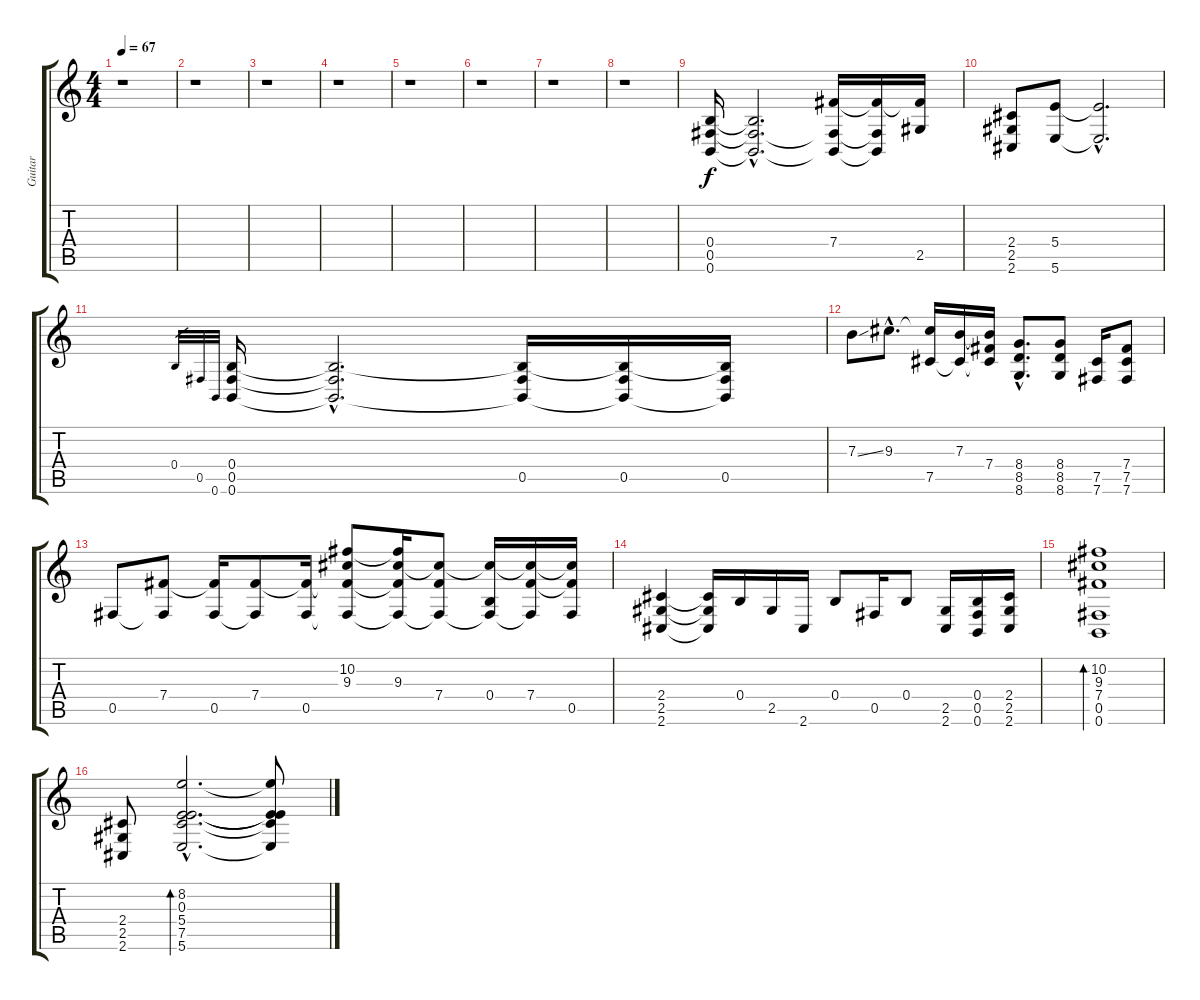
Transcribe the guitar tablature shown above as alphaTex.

\track ("Guitar" "Guitar") {instrument distortionguitar}
\staff {score tabs}
\tuning (Db4 Ab3 E3 B2 Gb2 B1) {hide}
\ts (4 4)
\tempo 67
\clef g2
\ks c
r.1{dy f} |
r.1 |
r.1 |
r.1 |
r.1 |
r.1 |
r.1 |
r.1 |
(0.4 0.5 0.6).16{balance 16} (0.4{hac t} 0.5{hac t} 0.6{hac t}).2{d} (7.4 0.5{t} 0.6{t}).16 (7.4{t} 0.5{t} 0.6{t}).16 (7.4{t} 2.5).16 |
(2.4 2.5 2.6).8 (5.4 5.6).8 (5.4{hac t} 5.6{hac t}).2{d} |
0.4.32{gr} 0.5.32{gr} 0.6.32{gr} (0.4 0.5 0.6).16 (0.4{hac t} 0.5{hac t} 0.6{hac t}).2{d} (0.4{t} 0.5 0.6{t}).16 (0.4{t} 0.5 0.6{t}).16 (0.4{t} 0.5 0.6{t}).16 |
7.3{ss}.8 9.3{hac}.8{d} (9.3{t} 7.5).16 (7.3 7.5{t}).16 (7.3{t} 7.4 7.5{t}).16 (8.4{hac} 8.5{hac} 8.6{hac}).8{d} (8.4 8.5 8.6).8 (7.5 7.6).16 (7.4 7.5 7.6).8 |
0.5.8 (7.4 0.5{t}).8 (7.4{t} 0.5).16 (7.4 0.5{t}).8 (7.4{t} 0.5).16 (10.2 9.3 7.4{t} 0.5{t}).8 (10.2{t} 9.3 7.4{t} 0.5{t}).16 (9.3{t} 7.4 0.5{t}).8 (9.3{t} 0.4 0.5{t}).16 (9.3{t} 7.4 0.5{t}).16 (9.3{t} 7.4{t} 0.5).16 |
(2.4 2.5 2.6).4 (2.4{t} 2.5{t} 2.6{t}).16 0.4.16 2.5.16 2.6.16 0.4.8 0.5.16 0.4.8 (2.5 2.6).16 (0.4 0.5 0.6).16 (2.4 2.5 2.6).16 |
(10.2 9.3 7.4 0.5 0.6).1{bd 30} |
(2.4 2.5 2.6).8 (8.2{hac} 0.3{hac} 5.4{hac} 7.5{hac} 5.6{hac}).2{d bd 30} (8.2{t} 0.3{t} 5.4{t} 7.5{t} 5.6{t}).8
